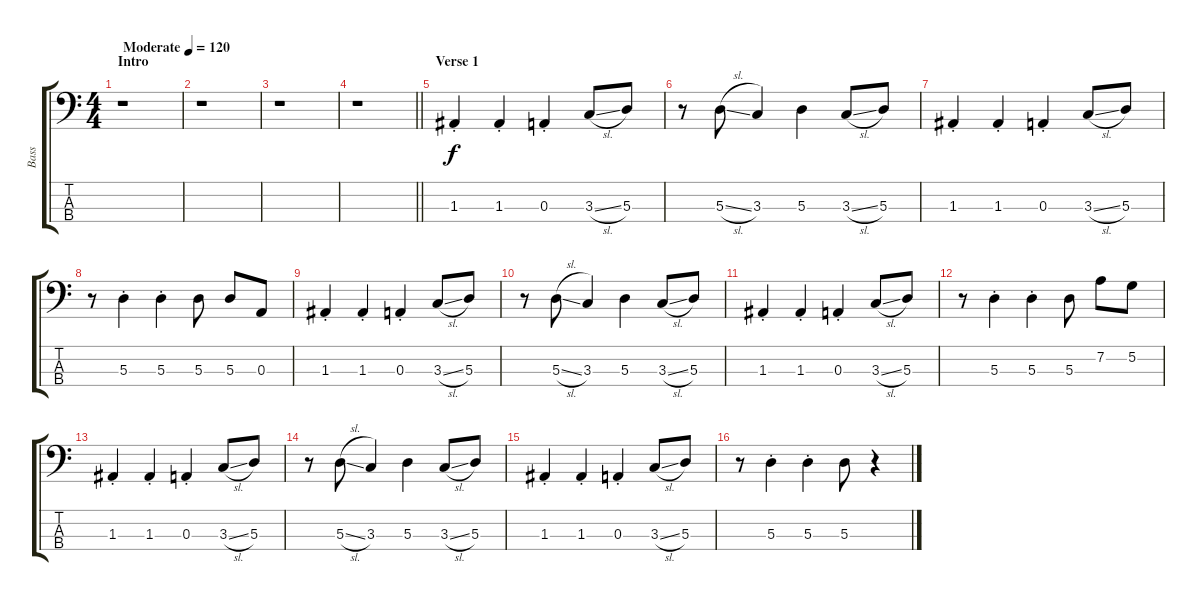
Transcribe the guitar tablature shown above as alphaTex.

\track ("Bass" "Bass") {instrument electricbassfinger}
\staff {score tabs}
\tuning (G2 D2 A1 E1) {hide}
\ts (4 4)
\section ("" "Intro")
\tempo (120 "Moderate")
\clef f4
\ks c
r.1{dy f instrument electricbassfinger} |
r.1 |
r.1 |
\barLineRight lightlight
r.1 |
\section ("" "Verse 1")
1.3{st}.4 1.3{st}.4 0.3{st}.4 3.3{sl}.8 5.3.8 |
r.8 5.3{sl}.8 3.3.4 5.3.4 3.3{sl}.8 5.3.8 |
1.3{st}.4 1.3{st}.4 0.3{st}.4 3.3{sl}.8 5.3.8 |
r.8 5.3{st}.4 5.3{st}.4 5.3.8 5.3.8 0.3.8 |
1.3{st}.4 1.3{st}.4 0.3{st}.4 3.3{sl}.8 5.3.8 |
r.8 5.3{sl}.8 3.3.4 5.3.4 3.3{sl}.8 5.3.8 |
1.3{st}.4 1.3{st}.4 0.3{st}.4 3.3{sl}.8 5.3.8 |
r.8 5.3{st}.4 5.3{st}.4 5.3.8 7.2.8 5.2.8 |
1.3{st}.4 1.3{st}.4 0.3{st}.4 3.3{sl}.8 5.3.8 |
r.8 5.3{sl}.8 3.3.4 5.3.4 3.3{sl}.8 5.3.8 |
1.3{st}.4 1.3{st}.4 0.3{st}.4 3.3{sl}.8 5.3.8 |
r.8 5.3{st}.4 5.3{st}.4 5.3.8 r.4
